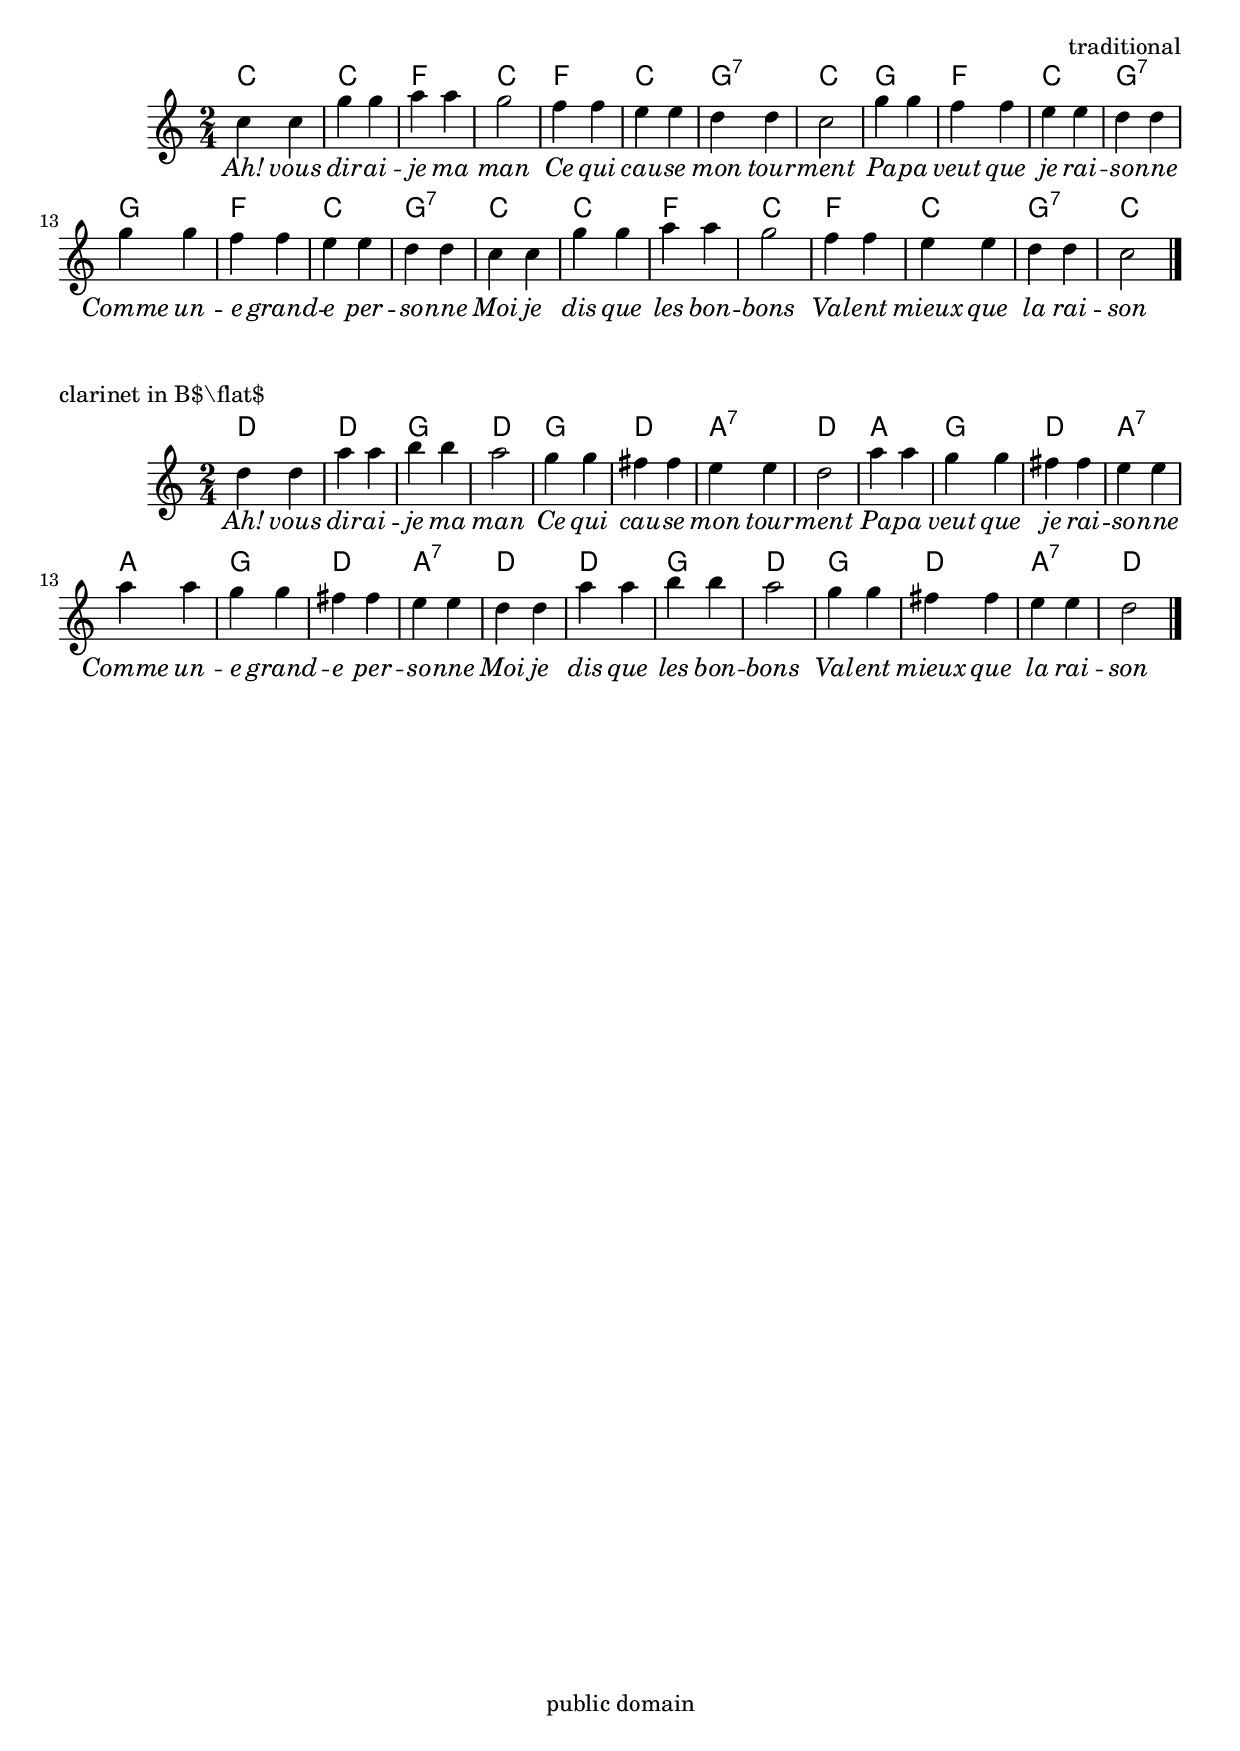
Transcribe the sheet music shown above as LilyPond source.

#(ly:set-option 'old-relative)
\version "2.3.16"
\header{
filename = 	 "twinkle-pop.ly"
xtitle = 	 "Ah, vous dirais-je, maman "
composer = 	 "traditional"
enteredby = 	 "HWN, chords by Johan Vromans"
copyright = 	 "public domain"
}


melodie = \relative c'' {
        \clef "violin"
        \time 2/4 

        c4 c  | g' g | a a | g2  |
        f4 f  | e e  | d d | c2  |
        g'4 g | f f  | e e | d d |
        g  g  | f f  | e e | d d |
	% copy 1-8
        c4 c  | g' g | a a | g2  |
        f4 f  | e e  | d d | c2 \bar "|."
}

acc = \chordmode {
	% why don't \skip, s4 work?
        c2 c f c
        f c g:7 c
	g f c  g:7 % urg, bug!
        g f c  g:7
	% copy 1-8
        c2 c f c
        f c g:7 c
}

text = \lyricmode{ 
        \override LyricText  #'font-shape = #'italic

        Ah!4 vous dir -- ai -- je ma man2
        Ce4 qui cau -- se mon tour -- ment2
        Pa4 --  pa veut que je rai -- so -- nne
        Comme4 un -- e grand -- e per -- so -- nne
        Moi4 je dis que les bon -- bons2
        Val4 -- ent mieux que la rai -- son2
        
}

\score {
        <<  
	   \context ChordNames \acc
	   \context Staff=melody \melodie
           \context Lyrics \text
        >>
	\header{
		title = "Ah, vous dirais-je, maman "
	}
        \paper {  }
}

\score {
        <<  
	   \context ChordNames \transpose c d\acc
	   \context Staff=melody \transpose c d\melodie
           \context Lyrics \text
        >>
	\header{
		piece = "clarinet in B$\flat$"
	}
        \paper {  }
}

